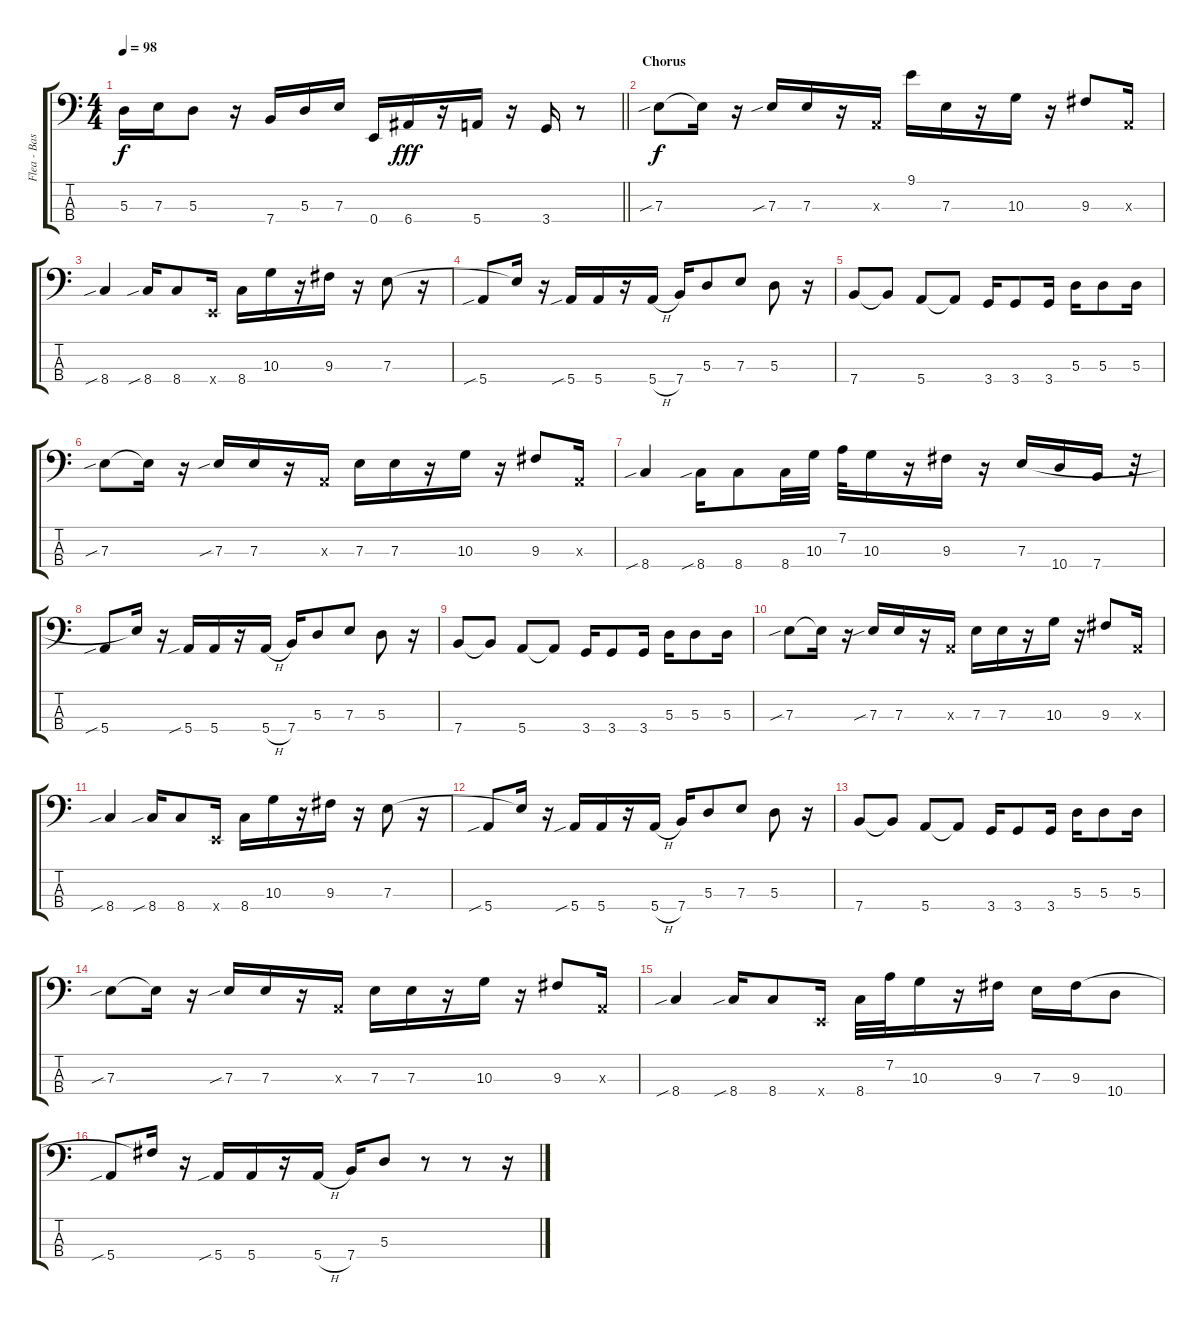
\track ("Flea - Bass" "Flea - Bas") {instrument electricbassfinger}
\staff {score tabs}
\tuning (G2 D2 A1 E1) {hide}
\ts (4 4)
\tempo 98
\clef f4
\barLineRight lightlight
\ks c
5.3.16{dy f} 7.3.16 5.3.8 r.16 7.4.16 5.3.16 7.3.16 0.4.16 6.4.16{dy fff} r.16 5.4.16 r.16 3.4.16 r.8 |
\section ("" "Chorus")
7.3{sib}.8{dy f} 7.3{t}.16 r.16 7.3{sib}.16 7.3.16 r.16 0.3{x}.16 9.1.16 7.3.16 r.16 10.3.16 r.16 9.3.8 0.3{x}.16 |
8.4{sib}.4 8.4{sib}.16 8.4.8 0.4{x}.16 8.4.16 10.3.16 r.16 9.3.16 r.16 7.3.8 r.16 |
5.4{sib}.8 7.3{t}.16 r.16 5.4{sib}.16 5.4.16 r.16 5.4{h}.16 7.4.16 5.3.8 7.3.8 5.3.8 r.16 |
7.4.8 7.4{t}.8 5.4.8 5.4{t}.8 3.4.16 3.4.8 3.4.16 5.3.16 5.3.8 5.3.16 |
7.3{sib}.8 7.3{t}.16 r.16 7.3{sib}.16 7.3.16 r.16 0.3{x}.16 7.3.16 7.3.16 r.16 10.3.16 r.16 9.3.8 0.3{x}.16 |
8.4{sib}.4 8.4{sib}.16 8.4.8 8.4.32 10.3.32 7.2.32 10.3.16 r.16 9.3.16 r.16 7.3.16 10.4.16 7.4.16 r.32 |
5.4{sib}.8 7.3{t}.16 r.16 5.4{sib}.16 5.4.16 r.16 5.4{h}.16 7.4.16 5.3.8 7.3.8 5.3.8 r.16 |
7.4.8 7.4{t}.8 5.4.8 5.4{t}.8 3.4.16 3.4.8 3.4.16 5.3.16 5.3.8 5.3.16 |
7.3{sib}.8 7.3{t}.16 r.16 7.3{sib}.16 7.3.16 r.16 0.3{x}.16 7.3.16 7.3.16 r.16 10.3.16 r.16 9.3.8 0.3{x}.16 |
8.4{sib}.4 8.4{sib}.16 8.4.8 0.4{x}.16 8.4.16 10.3.16 r.16 9.3.16 r.16 7.3.8 r.16 |
5.4{sib}.8 7.3{t}.16 r.16 5.4{sib}.16 5.4.16 r.16 5.4{h}.16 7.4.16 5.3.8 7.3.8 5.3.8 r.16 |
7.4.8 7.4{t}.8 5.4.8 5.4{t}.8 3.4.16 3.4.8 3.4.16 5.3.16 5.3.8 5.3.16 |
7.3{sib}.8 7.3{t}.16 r.16 7.3{sib}.16 7.3.16 r.16 0.3{x}.16 7.3.16 7.3.16 r.16 10.3.16 r.16 9.3.8 0.3{x}.16 |
8.4{sib}.4 8.4{sib}.16 8.4.8 0.4{x}.16 8.4.32 7.2.32 10.3.16 r.16 9.3.16 7.3.16 9.3.16 10.4.8 |
5.4{sib}.8 9.3{t}.16 r.16 5.4{sib}.16 5.4.16 r.16 5.4{h}.16 7.4.16 5.3.8 r.8 r.8 r.16
